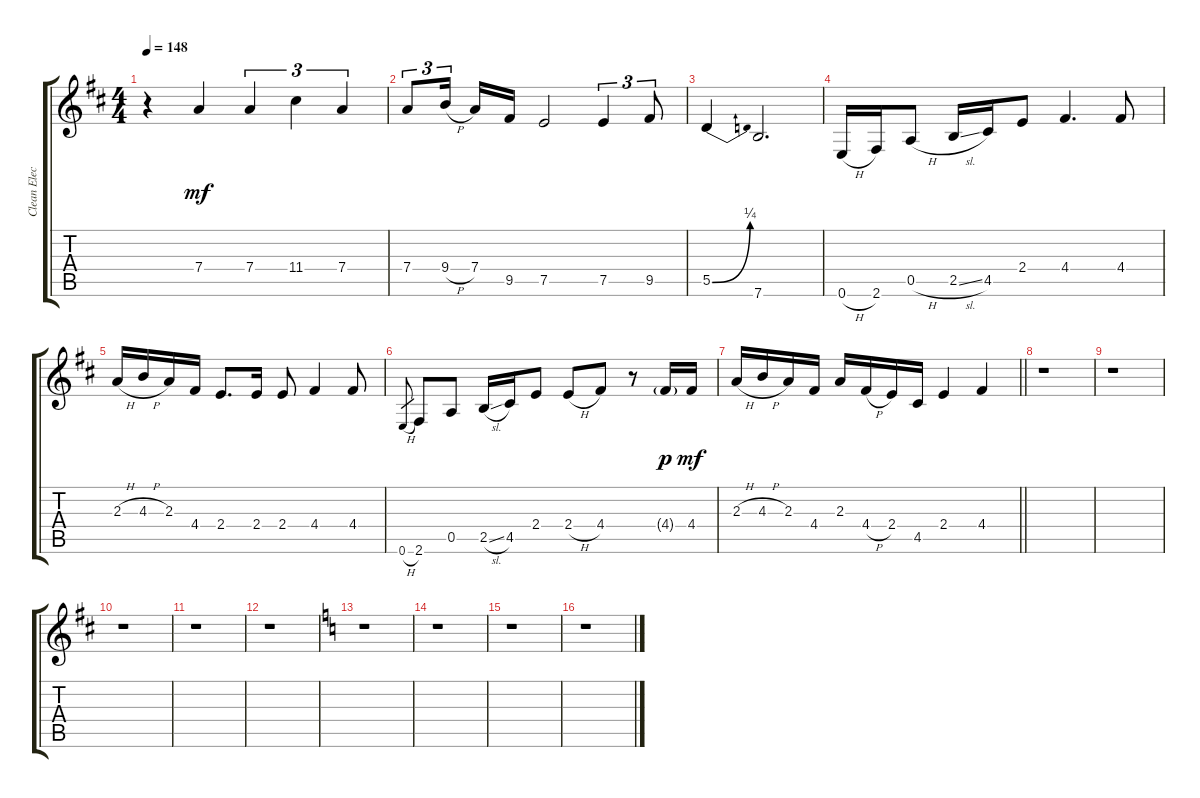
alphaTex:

\track ("Clean Elec. w/compression" "Clean Elec") {instrument electricguitarclean}
\staff {score tabs}
\tuning (E4 B3 G3 D3 A2 E2) {hide}
\ts (4 4)
\tempo 148
\clef g2
\ks d
r.4{dy mf} 7.4.4 7.4.4{tu (3 2)} 11.4.4{tu (3 2)} 7.4.4{tu (3 2)} |
7.4.8{tu (3 2)} 9.4{h}.16{tu (3 2) beam splitsecondary} 7.4.16 9.5.16 7.5.2 7.5.4{tu (3 2)} 9.5.8{tu (3 2)} |
5.5{be (bend 0 0 60 1)}.4 7.6.2{d} |
0.6{h}.16 2.6.16 0.5{h}.8 2.5{sl}.16 4.5.16 2.4.8 4.4.4{d} 4.4.8 |
2.3{h}.16 4.3{h}.16 2.3.16 4.4.16 2.4.8{d} 2.4.16 2.4.8 4.4.4 4.4.8 |
0.6{h}.8{gr} 2.6.8 0.5.8 2.5{sl}.16 4.5.16 2.4.8 2.4{h}.8 4.4.8 r.8 4.4{g}.16{dy p} 4.4.16{dy mf} |
\barLineRight lightlight
2.3{h}.16 4.3{h}.16 2.3.16 4.4.16 2.3.16 4.4{h}.16 2.4.16 4.5.16 2.4.4 4.4.4 |
r.1 |
r.1 |
r.1 |
r.1 |
r.1 |
\ks c
r.1 |
r.1 |
r.1 |
r.1
